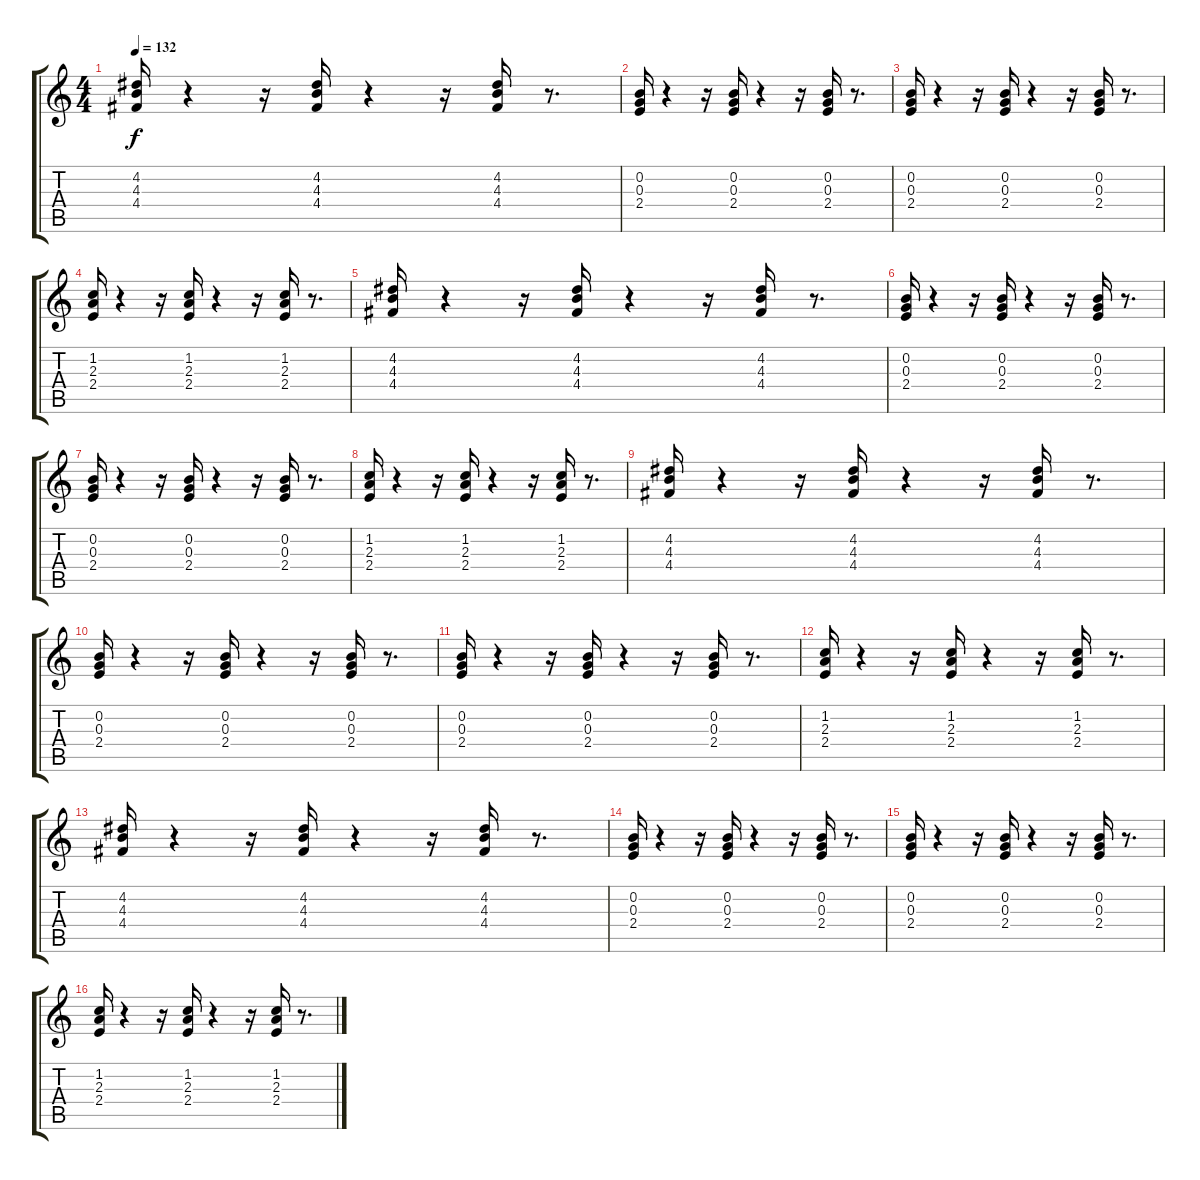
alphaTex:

\track "" {instrument electricguitarclean}
\staff {score tabs}
\tuning (E4 B3 G3 D3 A2 E2) {hide}
\ts (4 4)
\tempo 132
\clef g2
\ks c
(4.2 4.3 4.4).16{dy f} r.4 r.16 (4.2 4.3 4.4).16{volume 5} r.4 r.16 (4.2 4.3 4.4).16 r.8{d} |
(0.2 0.3 2.4).16{volume 5} r.4 r.16 (0.2 0.3 2.4).16{volume 5} r.4 r.16 (0.2 0.3 2.4).16 r.8{d} |
(0.2 0.3 2.4).16{volume 5} r.4 r.16 (0.2 0.3 2.4).16 r.4 r.16 (0.2 0.3 2.4).16{volume 5} r.8{d} |
(1.2 2.3 2.4).16 r.4 r.16 (1.2 2.3 2.4).16{volume 4} r.4 r.16 (1.2 2.3 2.4).16{volume 4} r.8{d} |
(4.2 4.3 4.4).16 r.4 r.16 (4.2 4.3 4.4).16{volume 4} r.4 r.16 (4.2 4.3 4.4).16{volume 4} r.8{d} |
(0.2 0.3 2.4).16 r.4 r.16 (0.2 0.3 2.4).16{volume 4} r.4 r.16 (0.2 0.3 2.4).16 r.8{d} |
(0.2 0.3 2.4).16{volume 4} r.4 r.16 (0.2 0.3 2.4).16{volume 4} r.4 r.16 (0.2 0.3 2.4).16 r.8{d} |
(1.2 2.3 2.4).16{volume 4} r.4 r.16 (1.2 2.3 2.4).16 r.4 r.16 (1.2 2.3 2.4).16{volume 4} r.8{d} |
(4.2 4.3 4.4).16 r.4 r.16 (4.2 4.3 4.4).16{volume 3} r.4 r.16 (4.2 4.3 4.4).16{volume 3} r.8{d} |
(0.2 0.3 2.4).16 r.4 r.16 (0.2 0.3 2.4).16{volume 3} r.4 r.16 (0.2 0.3 2.4).16{volume 3} r.8{d} |
(0.2 0.3 2.4).16 r.4 r.16 (0.2 0.3 2.4).16{volume 3} r.4 r.16 (0.2 0.3 2.4).16 r.8{d} |
(1.2 2.3 2.4).16{volume 3} r.4 r.16 (1.2 2.3 2.4).16 r.4 r.16 (1.2 2.3 2.4).16{volume 3} r.8{d} |
(4.2 4.3 4.4).16{volume 2} r.4 r.16 (4.2 4.3 4.4).16 r.4 r.16 (4.2 4.3 4.4).16{volume 2} r.8{d} |
(0.2 0.3 2.4).16 r.4 r.16 (0.2 0.3 2.4).16{volume 2} r.4 r.16 (0.2 0.3 2.4).16{volume 2} r.8{d} |
(0.2 0.3 2.4).16{volume 2} r.4 r.16 (0.2 0.3 2.4).16{volume 2} r.4 r.16 (0.2 0.3 2.4).16{volume 2} r.8{d} |
(1.2 2.3 2.4).16 r.4 r.16 (1.2 2.3 2.4).16{volume 1} r.4 r.16 (1.2 2.3 2.4).16{volume 1} r.8{d}
